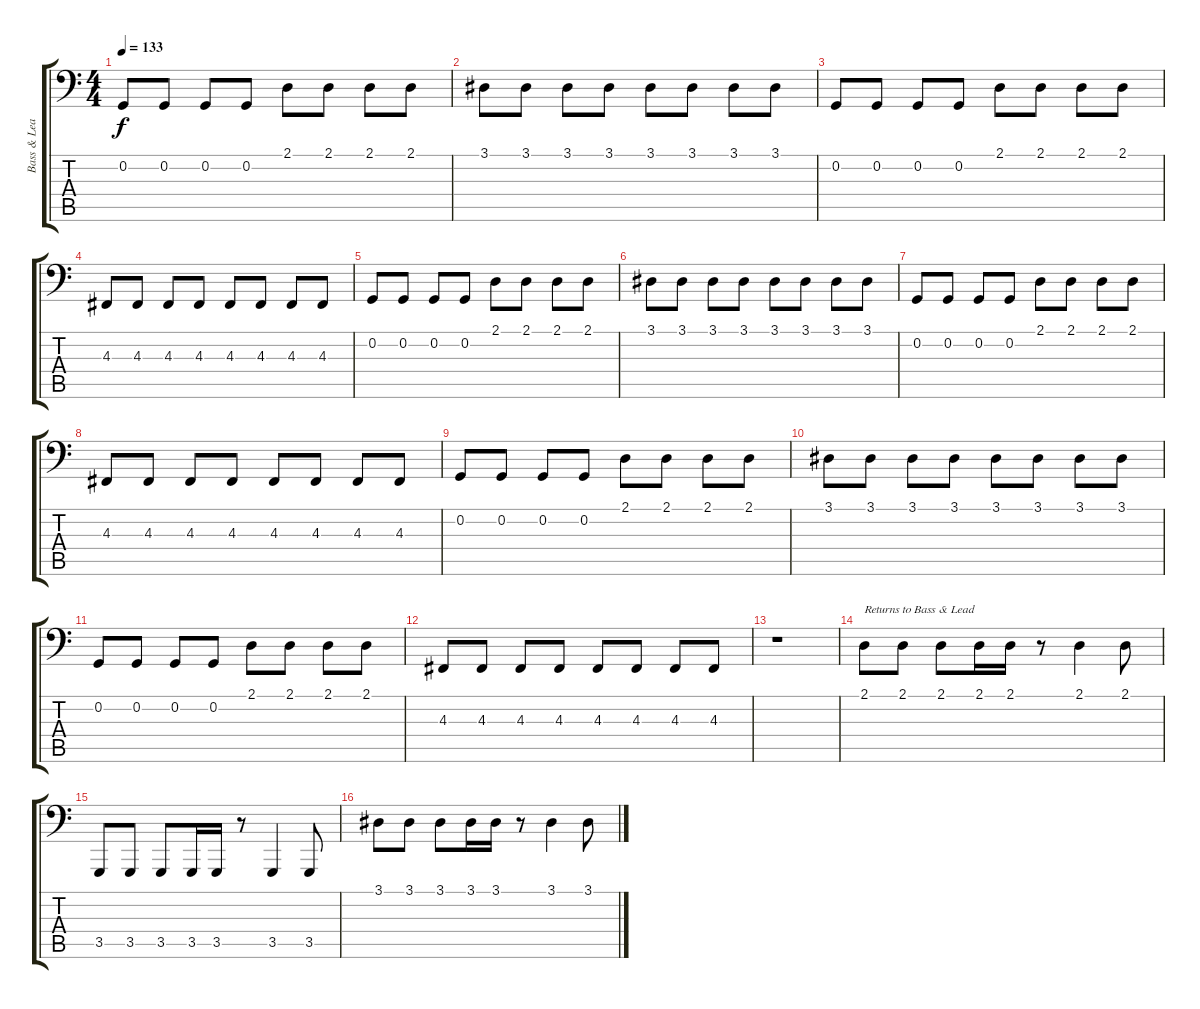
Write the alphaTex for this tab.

\track ("Bass & Lead (Darkwave Part)" "Bass & Lea") {instrument lead8bassandlead}
\staff {score tabs}
\tuning (C3 G2 D2 A1 E1 B0) {hide}
\ts (4 4)
\tempo 133
\clef f4
\ks c
0.2.8{dy f} 0.2.8 0.2.8 0.2.8 2.1.8 2.1.8 2.1.8 2.1.8 |
3.1.8 3.1.8 3.1.8 3.1.8 3.1.8 3.1.8 3.1.8 3.1.8 |
0.2.8 0.2.8 0.2.8 0.2.8 2.1.8 2.1.8 2.1.8 2.1.8 |
4.3.8 4.3.8 4.3.8 4.3.8 4.3.8 4.3.8 4.3.8 4.3.8 |
0.2.8 0.2.8 0.2.8 0.2.8 2.1.8 2.1.8 2.1.8 2.1.8 |
3.1.8 3.1.8 3.1.8 3.1.8 3.1.8 3.1.8 3.1.8 3.1.8 |
0.2.8 0.2.8 0.2.8 0.2.8 2.1.8 2.1.8 2.1.8 2.1.8 |
4.3.8 4.3.8 4.3.8 4.3.8 4.3.8 4.3.8 4.3.8 4.3.8 |
0.2.8 0.2.8 0.2.8 0.2.8 2.1.8 2.1.8 2.1.8 2.1.8 |
3.1.8 3.1.8 3.1.8 3.1.8 3.1.8 3.1.8 3.1.8 3.1.8 |
0.2.8 0.2.8 0.2.8 0.2.8 2.1.8 2.1.8 2.1.8 2.1.8 |
4.3.8 4.3.8 4.3.8 4.3.8 4.3.8 4.3.8 4.3.8 4.3.8 |
r.1 |
2.1.8{txt "Returns to Bass & Lead" instrument lead8bassandlead} 2.1.8 2.1.8 2.1.16 2.1.16 r.8 2.1.4 2.1.8 |
3.5.8 3.5.8 3.5.8 3.5.16 3.5.16 r.8 3.5.4 3.5.8 |
3.1.8 3.1.8 3.1.8 3.1.16 3.1.16 r.8 3.1.4 3.1.8
